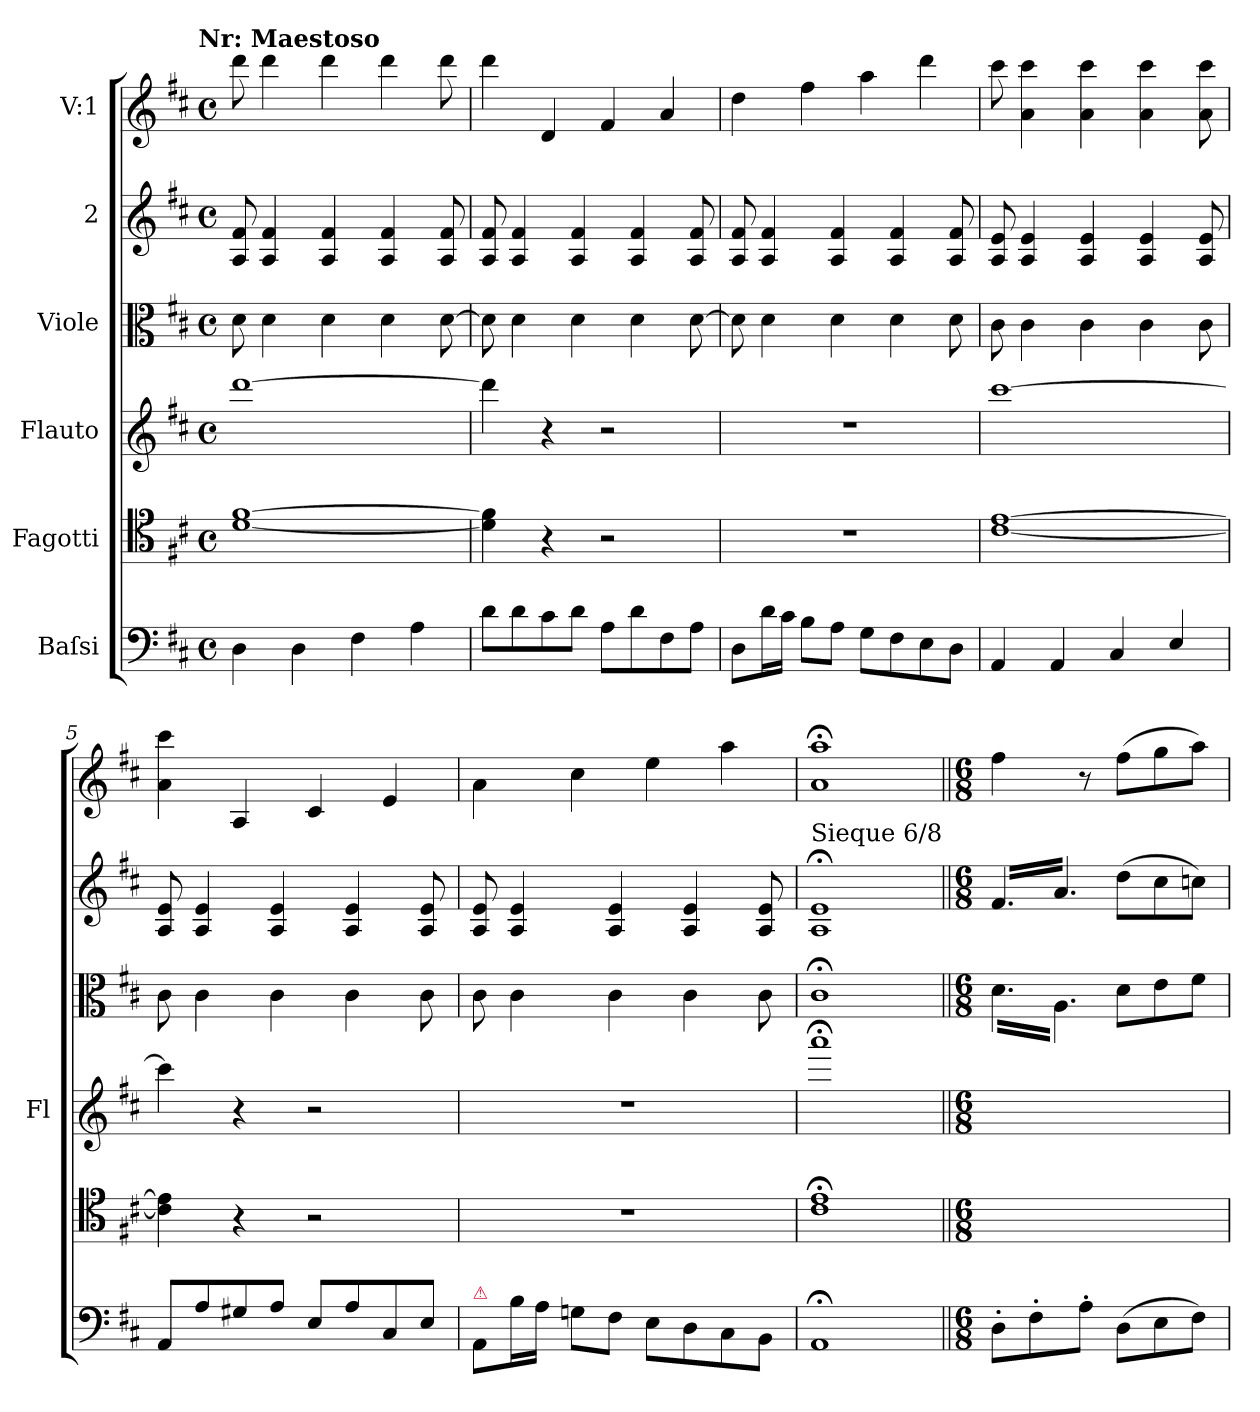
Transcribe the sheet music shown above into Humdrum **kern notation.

**kern	**kern	**kern	**kern	**kern	**kern
*part6	*part5	*part4	*part3	*part2	*part1
*staff6	*staff5	*staff4	*staff3	*staff2	*staff1
*I"Baſsi	*I"Fagotti	*I"Flauto	*I"Viole	*I"2	*I"V:1
*	*	*I'Fl	*	*	*
*clefF4	*clefC4	*clefG2	*clefC3	*clefG2	*clefG2
*k[f#c#]	*k[f#c#]	*k[f#c#]	*k[f#c#]	*k[f#c#]	*k[f#c#]
!!LO:TX:omd:t=Nr&colon; Maestoso
*M4/4	*M4/4	*M4/4	*M4/4	*M4/4	*M4/4
*met(c)	*met(c)	*met(c)	*met(c)	*met(c)	*met(c)
*MM88	*MM88	*MM88	*MM88	*MM88	*MM88
=1	=1	=1	=1	=1	=1
4D\	[1d [1f#	[1ddd	8d\	8A/ 8f#/	8ddd\
.	.	.	4d\	4A/ 4f#/	4ddd\
4D\	.	.	.	.	.
.	.	.	4d\	4A/ 4f#/	4ddd\
4F#\	.	.	.	.	.
.	.	.	4d\	4A/ 4f#/	4ddd\
4A\	.	.	.	.	.
.	.	.	[8d\	8A/ 8f#/	8ddd\
=2	=2	=2	=2	=2	=2
8d\L	4d]\ 4f#]\	4ddd\]	8d\]	8A/ 8f#/	4ddd\
8d\	.	.	4d\	4A/ 4f#/	.
8c#\	4r	4r	.	.	4d/
8d\J	.	.	4d\	4A/ 4f#/	.
8A\L	2r	2r	.	.	4f#/
8d\	.	.	4d\	4A/ 4f#/	.
8F#\	.	.	.	.	4a/
8A\J	.	.	[8d\	8A/ 8f#/	.
=3	=3	=3	=3	=3	=3
8D\L	1r	1r	8d\]	8A/ 8f#/	4dd\
16d\L	.	.	4d\	4A/ 4f#/	.
16c#\JJ	.	.	.	.	.
8B\L	.	.	.	.	4ff#\
8A\J	.	.	4d\	4A/ 4f#/	.
8G\L	.	.	.	.	4aa\
8F#\	.	.	4d\	4A/ 4f#/	.
8E\	.	.	.	.	4ddd\
8D\J	.	.	8d\	8A/ 8f#/	.
=4	=4	=4	=4	=4	=4
4AA/	[1c# [1e	[1ccc#	8c#\	8A/ 8e/	8ccc#\
.	.	.	4c#\	4A/ 4e/	4a\ 4ccc#\
4AA/	.	.	.	.	.
.	.	.	4c#\	4A/ 4e/	4a\ 4ccc#\
4C#/	.	.	.	.	.
.	.	.	4c#\	4A/ 4e/	4a\ 4ccc#\
4E/	.	.	.	.	.
.	.	.	8c#\	8A/ 8e/	8a\ 8ccc#\
=5	=5	=5	=5	=5	=5
8AA/L	4c#]\ 4e]\	4ccc#\]	8c#\	8A/ 8e/	4a\ 4ccc#\
8A/	.	.	4c#\	4A/ 4e/	.
8G#X/	4r	4r	.	.	4A/
8A/J	.	.	4c#\	4A/ 4e/	.
8E/L	2r	2r	.	.	4c#/
8A/	.	.	4c#\	4A/ 4e/	.
8C#/	.	.	.	.	4e/
8E/J	.	.	8c#\	8A/ 8e/	.
=6	=6	=6	=6	=6	=6
!LO:TX:a:color=crimson:t=⚠	!	!	!	!	!
8AA/L	1r	1r	8c#\	8A/ 8e/	4a\
16B\L	.	.	4c#\	4A/ 4e/	.
16A\JJ	.	.	.	.	.
8Gn\L	.	.	.	.	4cc#\
8F#\J	.	.	4c#\	4A/ 4e/	.
8E\L	.	.	.	.	4ee\
8D\	.	.	4c#\	4A/ 4e/	.
8C#\	.	.	.	.	4aa\
8BB\J	.	.	8c#\	8A/ 8e/	.
=7	=7	=7	=7	=7	=7
!	!	!	!	!LO:TX:a:t=Sieque 6/8	!
1AA;<	1c#;< 1e;<	1aaa;<	1c#;<	1A;< 1e;<	1a;< 1aa;<
=8||	=8||	=8||	=8||	=8||	=8||
*M6/8	*M6/8	*M6/8	*M6/8	*M6/8	*M6/8
*	*	*	*tremolo	*	*
*	*	*	*	*tremolo	*
8D'\L	4f#\yy	4ff#\yy	16d\LL	16f#/LL	4ff#\
.	.	.	16A\	16a/	.
8F#'\	.	.	16d\	16f#/	.
.	.	.	16A\	16a/	.
8A'\J	8ryy	8ryy	16d\	16f#/	8r
.	.	.	16A\JJ	16a/JJ	.
*	*	*	*	*Xtremolo	*
*	*	*	*Xtremolo	*	*
(8D\L	8f#\Lyy	8ff#\Lyy	8d\L	(8dd\L	(8ff#\L
.	.	.	.	.	.
8E\	8g\yy	8gg\yy	8e\	8cc#\	8gg\
8F#\J)	8a\Jyy	8aa\Jyy	8f#\J	8ccn\J)	8aa\J)
=	=	=	=	=	=
*-	*-	*-	*-	*-	*-
